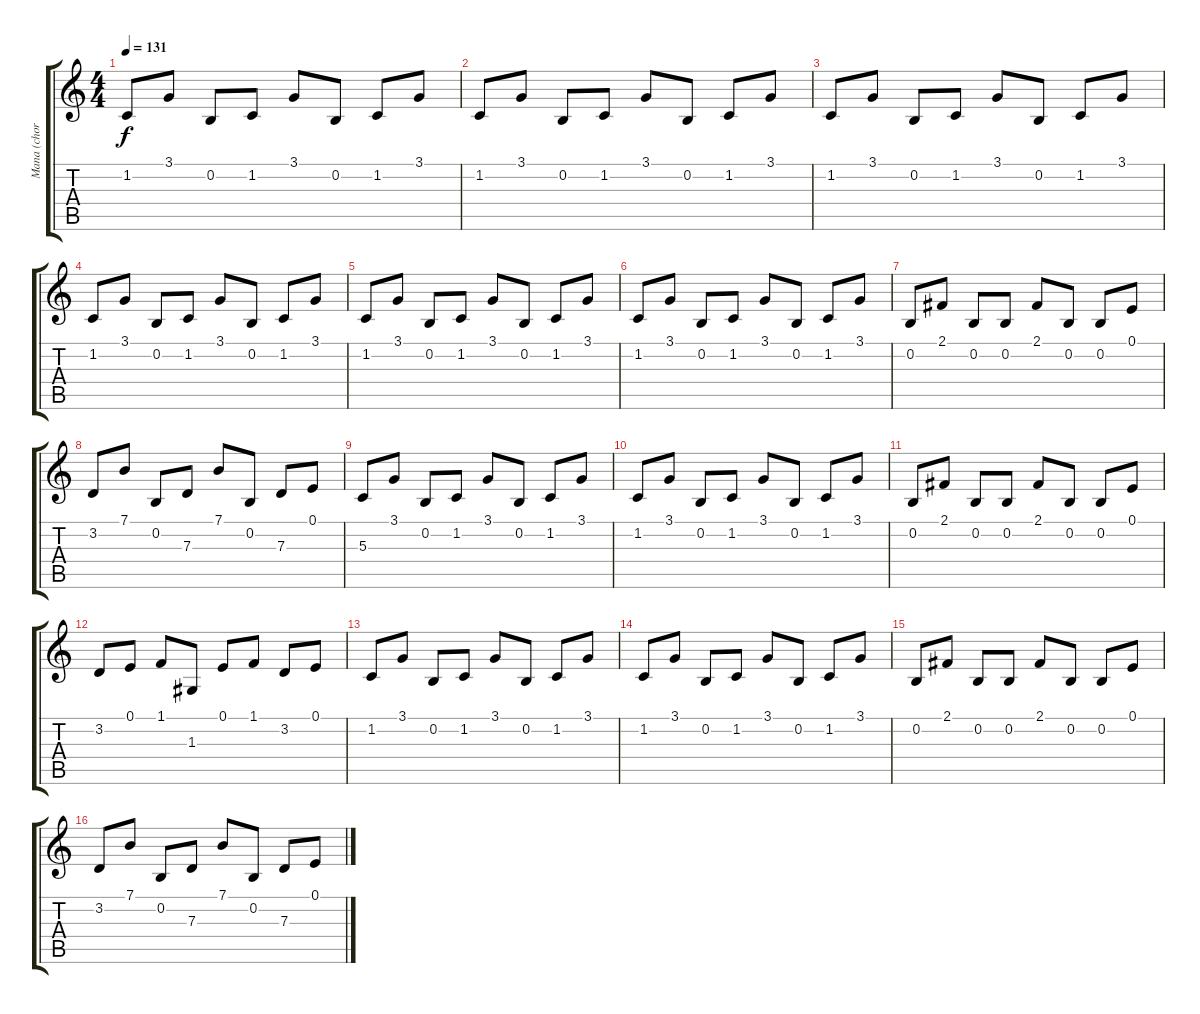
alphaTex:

\track ("Mana (chorus)" "Mana (chor") {instrument fx7echoes}
\staff {score tabs}
\tuning (E4 B3 G3 D3 A2 E2) {hide}
\ts (4 4)
\tempo 131
\clef g2
\ks c
1.2.8{dy f instrument fx7echoes} 3.1.8 0.2.8 1.2.8 3.1.8 0.2.8 1.2.8 3.1.8 |
1.2.8 3.1.8 0.2.8 1.2.8 3.1.8 0.2.8 1.2.8 3.1.8 |
1.2.8 3.1.8 0.2.8 1.2.8 3.1.8 0.2.8 1.2.8 3.1.8 |
1.2.8 3.1.8 0.2.8 1.2.8 3.1.8 0.2.8 1.2.8 3.1.8 |
1.2.8 3.1.8 0.2.8 1.2.8 3.1.8 0.2.8 1.2.8 3.1.8 |
1.2.8 3.1.8 0.2.8 1.2.8 3.1.8 0.2.8 1.2.8 3.1.8 |
0.2.8 2.1.8 0.2.8 0.2.8 2.1.8 0.2.8 0.2.8 0.1.8 |
3.2.8 7.1.8 0.2.8 7.3.8 7.1.8 0.2.8 7.3.8 0.1.8 |
5.3.8 3.1.8 0.2.8 1.2.8 3.1.8 0.2.8 1.2.8 3.1.8 |
1.2.8 3.1.8 0.2.8 1.2.8 3.1.8 0.2.8 1.2.8 3.1.8 |
0.2.8 2.1.8 0.2.8 0.2.8 2.1.8 0.2.8 0.2.8 0.1.8 |
3.2.8 0.1.8 1.1.8 1.3.8 0.1.8 1.1.8 3.2.8 0.1.8 |
1.2.8 3.1.8 0.2.8 1.2.8 3.1.8 0.2.8 1.2.8 3.1.8 |
1.2.8 3.1.8 0.2.8 1.2.8 3.1.8 0.2.8 1.2.8 3.1.8 |
0.2.8 2.1.8 0.2.8 0.2.8 2.1.8 0.2.8 0.2.8 0.1.8 |
3.2.8 7.1.8 0.2.8 7.3.8 7.1.8 0.2.8 7.3.8 0.1.8
